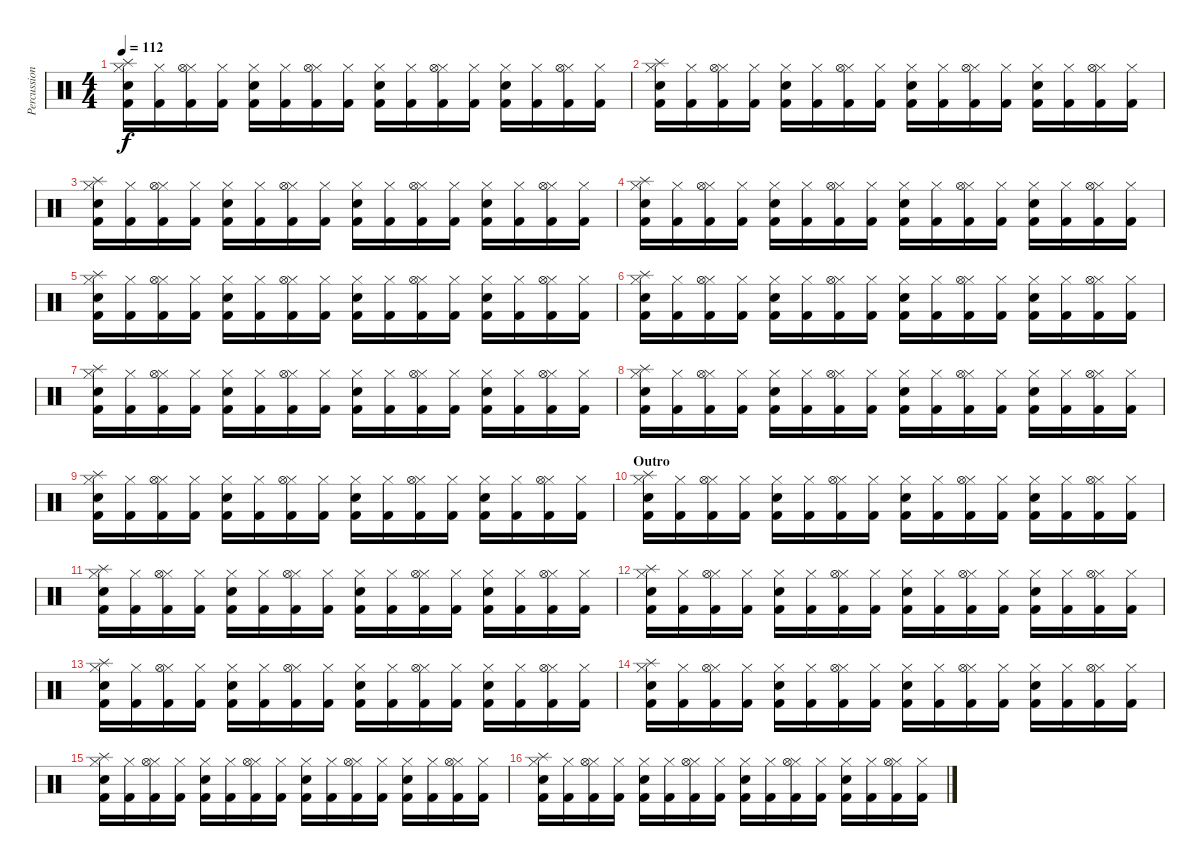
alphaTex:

\track ("Percussion" "Percussion") {instrument percussion}
\staff {score}
\articulation defaults
\ts (4 4)
\tempo 112
\clef neutral
\ks c
("Hi-Hat (closed)" "Snare (hit) 2" "Splash (hit)" "Kick (hit) 2").16{dy f} ("Hi-Hat (closed)" "Kick (hit) 2").16 ("Hi-Hat (closed)" "Hi-Hat (open)" "Kick (hit) 2").16 ("Hi-Hat (closed)" "Kick (hit) 2").16 ("Hi-Hat (closed)" "Snare (hit) 2" "Kick (hit) 2").16 ("Hi-Hat (closed)" "Kick (hit) 2").16 ("Hi-Hat (closed)" "Hi-Hat (open)" "Kick (hit) 2").16 ("Hi-Hat (closed)" "Kick (hit) 2").16 ("Hi-Hat (closed)" "Snare (hit) 2" "Kick (hit) 2").16 ("Hi-Hat (closed)" "Kick (hit) 2").16 ("Hi-Hat (closed)" "Hi-Hat (open)" "Kick (hit) 2").16 ("Hi-Hat (closed)" "Kick (hit) 2").16 ("Hi-Hat (closed)" "Snare (hit) 2" "Kick (hit) 2").16 ("Hi-Hat (closed)" "Kick (hit) 2").16 ("Hi-Hat (closed)" "Hi-Hat (open)" "Kick (hit) 2").16 ("Hi-Hat (closed)" "Kick (hit) 2").16 |
("Hi-Hat (closed)" "Snare (hit) 2" "Splash (hit)" "Kick (hit) 2").16 ("Hi-Hat (closed)" "Kick (hit) 2").16 ("Hi-Hat (closed)" "Hi-Hat (open)" "Kick (hit) 2").16 ("Hi-Hat (closed)" "Kick (hit) 2").16 ("Hi-Hat (closed)" "Snare (hit) 2" "Kick (hit) 2").16 ("Hi-Hat (closed)" "Kick (hit) 2").16 ("Hi-Hat (closed)" "Hi-Hat (open)" "Kick (hit) 2").16 ("Hi-Hat (closed)" "Kick (hit) 2").16 ("Hi-Hat (closed)" "Snare (hit) 2" "Kick (hit) 2").16 ("Hi-Hat (closed)" "Kick (hit) 2").16 ("Hi-Hat (closed)" "Hi-Hat (open)" "Kick (hit) 2").16 ("Hi-Hat (closed)" "Kick (hit) 2").16 ("Hi-Hat (closed)" "Snare (hit) 2" "Kick (hit) 2").16 ("Hi-Hat (closed)" "Kick (hit) 2").16 ("Hi-Hat (closed)" "Hi-Hat (open)" "Kick (hit) 2").16 ("Hi-Hat (closed)" "Kick (hit) 2").16 |
("Hi-Hat (closed)" "Snare (hit) 2" "Splash (hit)" "Kick (hit) 2").16 ("Hi-Hat (closed)" "Kick (hit) 2").16 ("Hi-Hat (closed)" "Hi-Hat (open)" "Kick (hit) 2").16 ("Hi-Hat (closed)" "Kick (hit) 2").16 ("Hi-Hat (closed)" "Snare (hit) 2" "Kick (hit) 2").16 ("Hi-Hat (closed)" "Kick (hit) 2").16 ("Hi-Hat (closed)" "Hi-Hat (open)" "Kick (hit) 2").16 ("Hi-Hat (closed)" "Kick (hit) 2").16 ("Hi-Hat (closed)" "Snare (hit) 2" "Kick (hit) 2").16 ("Hi-Hat (closed)" "Kick (hit) 2").16 ("Hi-Hat (closed)" "Hi-Hat (open)" "Kick (hit) 2").16 ("Hi-Hat (closed)" "Kick (hit) 2").16 ("Hi-Hat (closed)" "Snare (hit) 2" "Kick (hit) 2").16 ("Hi-Hat (closed)" "Kick (hit) 2").16 ("Hi-Hat (closed)" "Hi-Hat (open)" "Kick (hit) 2").16 ("Hi-Hat (closed)" "Kick (hit) 2").16 |
("Hi-Hat (closed)" "Snare (hit) 2" "Splash (hit)" "Kick (hit) 2").16 ("Hi-Hat (closed)" "Kick (hit) 2").16 ("Hi-Hat (closed)" "Hi-Hat (open)" "Kick (hit) 2").16 ("Hi-Hat (closed)" "Kick (hit) 2").16 ("Hi-Hat (closed)" "Snare (hit) 2" "Kick (hit) 2").16 ("Hi-Hat (closed)" "Kick (hit) 2").16 ("Hi-Hat (closed)" "Hi-Hat (open)" "Kick (hit) 2").16 ("Hi-Hat (closed)" "Kick (hit) 2").16 ("Hi-Hat (closed)" "Snare (hit) 2" "Kick (hit) 2").16 ("Hi-Hat (closed)" "Kick (hit) 2").16 ("Hi-Hat (closed)" "Hi-Hat (open)" "Kick (hit) 2").16 ("Hi-Hat (closed)" "Kick (hit) 2").16 ("Hi-Hat (closed)" "Snare (hit) 2" "Kick (hit) 2").16 ("Hi-Hat (closed)" "Kick (hit) 2").16 ("Hi-Hat (closed)" "Hi-Hat (open)" "Kick (hit) 2").16 ("Hi-Hat (closed)" "Kick (hit) 2").16 |
("Hi-Hat (closed)" "Snare (hit) 2" "Splash (hit)" "Kick (hit) 2").16 ("Hi-Hat (closed)" "Kick (hit) 2").16 ("Hi-Hat (closed)" "Hi-Hat (open)" "Kick (hit) 2").16 ("Hi-Hat (closed)" "Kick (hit) 2").16 ("Hi-Hat (closed)" "Snare (hit) 2" "Kick (hit) 2").16 ("Hi-Hat (closed)" "Kick (hit) 2").16 ("Hi-Hat (closed)" "Hi-Hat (open)" "Kick (hit) 2").16 ("Hi-Hat (closed)" "Kick (hit) 2").16 ("Hi-Hat (closed)" "Snare (hit) 2" "Kick (hit) 2").16 ("Hi-Hat (closed)" "Kick (hit) 2").16 ("Hi-Hat (closed)" "Hi-Hat (open)" "Kick (hit) 2").16 ("Hi-Hat (closed)" "Kick (hit) 2").16 ("Hi-Hat (closed)" "Snare (hit) 2" "Kick (hit) 2").16 ("Hi-Hat (closed)" "Kick (hit) 2").16 ("Hi-Hat (closed)" "Hi-Hat (open)" "Kick (hit) 2").16 ("Hi-Hat (closed)" "Kick (hit) 2").16 |
("Hi-Hat (closed)" "Snare (hit) 2" "Splash (hit)" "Kick (hit) 2").16 ("Hi-Hat (closed)" "Kick (hit) 2").16 ("Hi-Hat (closed)" "Hi-Hat (open)" "Kick (hit) 2").16 ("Hi-Hat (closed)" "Kick (hit) 2").16 ("Hi-Hat (closed)" "Snare (hit) 2" "Kick (hit) 2").16 ("Hi-Hat (closed)" "Kick (hit) 2").16 ("Hi-Hat (closed)" "Hi-Hat (open)" "Kick (hit) 2").16 ("Hi-Hat (closed)" "Kick (hit) 2").16 ("Hi-Hat (closed)" "Snare (hit) 2" "Kick (hit) 2").16 ("Hi-Hat (closed)" "Kick (hit) 2").16 ("Hi-Hat (closed)" "Hi-Hat (open)" "Kick (hit) 2").16 ("Hi-Hat (closed)" "Kick (hit) 2").16 ("Hi-Hat (closed)" "Snare (hit) 2" "Kick (hit) 2").16 ("Hi-Hat (closed)" "Kick (hit) 2").16 ("Hi-Hat (closed)" "Hi-Hat (open)" "Kick (hit) 2").16 ("Hi-Hat (closed)" "Kick (hit) 2").16 |
("Hi-Hat (closed)" "Snare (hit) 2" "Splash (hit)" "Kick (hit) 2").16 ("Hi-Hat (closed)" "Kick (hit) 2").16 ("Hi-Hat (closed)" "Hi-Hat (open)" "Kick (hit) 2").16 ("Hi-Hat (closed)" "Kick (hit) 2").16 ("Hi-Hat (closed)" "Snare (hit) 2" "Kick (hit) 2").16 ("Hi-Hat (closed)" "Kick (hit) 2").16 ("Hi-Hat (closed)" "Hi-Hat (open)" "Kick (hit) 2").16 ("Hi-Hat (closed)" "Kick (hit) 2").16 ("Hi-Hat (closed)" "Snare (hit) 2" "Kick (hit) 2").16 ("Hi-Hat (closed)" "Kick (hit) 2").16 ("Hi-Hat (closed)" "Hi-Hat (open)" "Kick (hit) 2").16 ("Hi-Hat (closed)" "Kick (hit) 2").16 ("Hi-Hat (closed)" "Snare (hit) 2" "Kick (hit) 2").16 ("Hi-Hat (closed)" "Kick (hit) 2").16 ("Hi-Hat (closed)" "Hi-Hat (open)" "Kick (hit) 2").16 ("Hi-Hat (closed)" "Kick (hit) 2").16 |
("Hi-Hat (closed)" "Snare (hit) 2" "Splash (hit)" "Kick (hit) 2").16 ("Hi-Hat (closed)" "Kick (hit) 2").16 ("Hi-Hat (closed)" "Hi-Hat (open)" "Kick (hit) 2").16 ("Hi-Hat (closed)" "Kick (hit) 2").16 ("Hi-Hat (closed)" "Snare (hit) 2" "Kick (hit) 2").16 ("Hi-Hat (closed)" "Kick (hit) 2").16 ("Hi-Hat (closed)" "Hi-Hat (open)" "Kick (hit) 2").16 ("Hi-Hat (closed)" "Kick (hit) 2").16 ("Hi-Hat (closed)" "Snare (hit) 2" "Kick (hit) 2").16 ("Hi-Hat (closed)" "Kick (hit) 2").16 ("Hi-Hat (closed)" "Hi-Hat (open)" "Kick (hit) 2").16 ("Hi-Hat (closed)" "Kick (hit) 2").16 ("Hi-Hat (closed)" "Snare (hit) 2" "Kick (hit) 2").16 ("Hi-Hat (closed)" "Kick (hit) 2").16 ("Hi-Hat (closed)" "Hi-Hat (open)" "Kick (hit) 2").16 ("Hi-Hat (closed)" "Kick (hit) 2").16 |
("Hi-Hat (closed)" "Snare (hit) 2" "Splash (hit)" "Kick (hit) 2").16 ("Hi-Hat (closed)" "Kick (hit) 2").16 ("Hi-Hat (closed)" "Hi-Hat (open)" "Kick (hit) 2").16 ("Hi-Hat (closed)" "Kick (hit) 2").16 ("Hi-Hat (closed)" "Snare (hit) 2" "Kick (hit) 2").16 ("Hi-Hat (closed)" "Kick (hit) 2").16 ("Hi-Hat (closed)" "Hi-Hat (open)" "Kick (hit) 2").16 ("Hi-Hat (closed)" "Kick (hit) 2").16 ("Hi-Hat (closed)" "Snare (hit) 2" "Kick (hit) 2").16 ("Hi-Hat (closed)" "Kick (hit) 2").16 ("Hi-Hat (closed)" "Hi-Hat (open)" "Kick (hit) 2").16 ("Hi-Hat (closed)" "Kick (hit) 2").16 ("Hi-Hat (closed)" "Snare (hit) 2" "Kick (hit) 2").16 ("Hi-Hat (closed)" "Kick (hit) 2").16 ("Hi-Hat (closed)" "Hi-Hat (open)" "Kick (hit) 2").16 ("Hi-Hat (closed)" "Kick (hit) 2").16 |
\section ("" "Outro")
("Hi-Hat (closed)" "Snare (hit) 2" "Splash (hit)" "Kick (hit) 2").16 ("Hi-Hat (closed)" "Kick (hit) 2").16 ("Hi-Hat (closed)" "Hi-Hat (open)" "Kick (hit) 2").16 ("Hi-Hat (closed)" "Kick (hit) 2").16 ("Hi-Hat (closed)" "Snare (hit) 2" "Kick (hit) 2").16 ("Hi-Hat (closed)" "Kick (hit) 2").16 ("Hi-Hat (closed)" "Hi-Hat (open)" "Kick (hit) 2").16 ("Hi-Hat (closed)" "Kick (hit) 2").16 ("Hi-Hat (closed)" "Snare (hit) 2" "Kick (hit) 2").16 ("Hi-Hat (closed)" "Kick (hit) 2").16 ("Hi-Hat (closed)" "Hi-Hat (open)" "Kick (hit) 2").16 ("Hi-Hat (closed)" "Kick (hit) 2").16 ("Hi-Hat (closed)" "Snare (hit) 2" "Kick (hit) 2").16 ("Hi-Hat (closed)" "Kick (hit) 2").16 ("Hi-Hat (closed)" "Hi-Hat (open)" "Kick (hit) 2").16 ("Hi-Hat (closed)" "Kick (hit) 2").16 |
("Hi-Hat (closed)" "Snare (hit) 2" "Splash (hit)" "Kick (hit) 2").16 ("Hi-Hat (closed)" "Kick (hit) 2").16 ("Hi-Hat (closed)" "Hi-Hat (open)" "Kick (hit) 2").16 ("Hi-Hat (closed)" "Kick (hit) 2").16 ("Hi-Hat (closed)" "Snare (hit) 2" "Kick (hit) 2").16 ("Hi-Hat (closed)" "Kick (hit) 2").16 ("Hi-Hat (closed)" "Hi-Hat (open)" "Kick (hit) 2").16 ("Hi-Hat (closed)" "Kick (hit) 2").16 ("Hi-Hat (closed)" "Snare (hit) 2" "Kick (hit) 2").16 ("Hi-Hat (closed)" "Kick (hit) 2").16 ("Hi-Hat (closed)" "Hi-Hat (open)" "Kick (hit) 2").16 ("Hi-Hat (closed)" "Kick (hit) 2").16 ("Hi-Hat (closed)" "Snare (hit) 2" "Kick (hit) 2").16 ("Hi-Hat (closed)" "Kick (hit) 2").16 ("Hi-Hat (closed)" "Hi-Hat (open)" "Kick (hit) 2").16 ("Hi-Hat (closed)" "Kick (hit) 2").16 |
("Hi-Hat (closed)" "Snare (hit) 2" "Splash (hit)" "Kick (hit) 2").16 ("Hi-Hat (closed)" "Kick (hit) 2").16 ("Hi-Hat (closed)" "Hi-Hat (open)" "Kick (hit) 2").16 ("Hi-Hat (closed)" "Kick (hit) 2").16 ("Hi-Hat (closed)" "Snare (hit) 2" "Kick (hit) 2").16 ("Hi-Hat (closed)" "Kick (hit) 2").16 ("Hi-Hat (closed)" "Hi-Hat (open)" "Kick (hit) 2").16 ("Hi-Hat (closed)" "Kick (hit) 2").16 ("Hi-Hat (closed)" "Snare (hit) 2" "Kick (hit) 2").16 ("Hi-Hat (closed)" "Kick (hit) 2").16 ("Hi-Hat (closed)" "Hi-Hat (open)" "Kick (hit) 2").16 ("Hi-Hat (closed)" "Kick (hit) 2").16 ("Hi-Hat (closed)" "Snare (hit) 2" "Kick (hit) 2").16 ("Hi-Hat (closed)" "Kick (hit) 2").16 ("Hi-Hat (closed)" "Hi-Hat (open)" "Kick (hit) 2").16 ("Hi-Hat (closed)" "Kick (hit) 2").16 |
("Hi-Hat (closed)" "Snare (hit) 2" "Splash (hit)" "Kick (hit) 2").16 ("Hi-Hat (closed)" "Kick (hit) 2").16 ("Hi-Hat (closed)" "Hi-Hat (open)" "Kick (hit) 2").16 ("Hi-Hat (closed)" "Kick (hit) 2").16 ("Hi-Hat (closed)" "Snare (hit) 2" "Kick (hit) 2").16 ("Hi-Hat (closed)" "Kick (hit) 2").16 ("Hi-Hat (closed)" "Hi-Hat (open)" "Kick (hit) 2").16 ("Hi-Hat (closed)" "Kick (hit) 2").16 ("Hi-Hat (closed)" "Snare (hit) 2" "Kick (hit) 2").16 ("Hi-Hat (closed)" "Kick (hit) 2").16 ("Hi-Hat (closed)" "Hi-Hat (open)" "Kick (hit) 2").16 ("Hi-Hat (closed)" "Kick (hit) 2").16 ("Hi-Hat (closed)" "Snare (hit) 2" "Kick (hit) 2").16 ("Hi-Hat (closed)" "Kick (hit) 2").16 ("Hi-Hat (closed)" "Hi-Hat (open)" "Kick (hit) 2").16 ("Hi-Hat (closed)" "Kick (hit) 2").16 |
("Hi-Hat (closed)" "Snare (hit) 2" "Splash (hit)" "Kick (hit) 2").16 ("Hi-Hat (closed)" "Kick (hit) 2").16 ("Hi-Hat (closed)" "Hi-Hat (open)" "Kick (hit) 2").16 ("Hi-Hat (closed)" "Kick (hit) 2").16 ("Hi-Hat (closed)" "Snare (hit) 2" "Kick (hit) 2").16 ("Hi-Hat (closed)" "Kick (hit) 2").16 ("Hi-Hat (closed)" "Hi-Hat (open)" "Kick (hit) 2").16 ("Hi-Hat (closed)" "Kick (hit) 2").16 ("Hi-Hat (closed)" "Snare (hit) 2" "Kick (hit) 2").16 ("Hi-Hat (closed)" "Kick (hit) 2").16 ("Hi-Hat (closed)" "Hi-Hat (open)" "Kick (hit) 2").16 ("Hi-Hat (closed)" "Kick (hit) 2").16 ("Hi-Hat (closed)" "Snare (hit) 2" "Kick (hit) 2").16 ("Hi-Hat (closed)" "Kick (hit) 2").16 ("Hi-Hat (closed)" "Hi-Hat (open)" "Kick (hit) 2").16 ("Hi-Hat (closed)" "Kick (hit) 2").16 |
("Hi-Hat (closed)" "Snare (hit) 2" "Splash (hit)" "Kick (hit) 2").16 ("Hi-Hat (closed)" "Kick (hit) 2").16 ("Hi-Hat (closed)" "Hi-Hat (open)" "Kick (hit) 2").16 ("Hi-Hat (closed)" "Kick (hit) 2").16 ("Hi-Hat (closed)" "Snare (hit) 2" "Kick (hit) 2").16 ("Hi-Hat (closed)" "Kick (hit) 2").16 ("Hi-Hat (closed)" "Hi-Hat (open)" "Kick (hit) 2").16 ("Hi-Hat (closed)" "Kick (hit) 2").16 ("Hi-Hat (closed)" "Snare (hit) 2" "Kick (hit) 2").16 ("Hi-Hat (closed)" "Kick (hit) 2").16 ("Hi-Hat (closed)" "Hi-Hat (open)" "Kick (hit) 2").16 ("Hi-Hat (closed)" "Kick (hit) 2").16 ("Hi-Hat (closed)" "Snare (hit) 2" "Kick (hit) 2").16 ("Hi-Hat (closed)" "Kick (hit) 2").16 ("Hi-Hat (closed)" "Hi-Hat (open)" "Kick (hit) 2").16 ("Hi-Hat (closed)" "Kick (hit) 2").16 |
("Hi-Hat (closed)" "Snare (hit) 2" "Splash (hit)" "Kick (hit) 2").16 ("Hi-Hat (closed)" "Kick (hit) 2").16 ("Hi-Hat (closed)" "Hi-Hat (open)" "Kick (hit) 2").16 ("Hi-Hat (closed)" "Kick (hit) 2").16 ("Hi-Hat (closed)" "Snare (hit) 2" "Kick (hit) 2").16 ("Hi-Hat (closed)" "Kick (hit) 2").16 ("Hi-Hat (closed)" "Hi-Hat (open)" "Kick (hit) 2").16 ("Hi-Hat (closed)" "Kick (hit) 2").16 ("Hi-Hat (closed)" "Snare (hit) 2" "Kick (hit) 2").16 ("Hi-Hat (closed)" "Kick (hit) 2").16 ("Hi-Hat (closed)" "Hi-Hat (open)" "Kick (hit) 2").16 ("Hi-Hat (closed)" "Kick (hit) 2").16 ("Hi-Hat (closed)" "Snare (hit) 2" "Kick (hit) 2").16 ("Hi-Hat (closed)" "Kick (hit) 2").16 ("Hi-Hat (closed)" "Hi-Hat (open)" "Kick (hit) 2").16 ("Hi-Hat (closed)" "Kick (hit) 2").16
